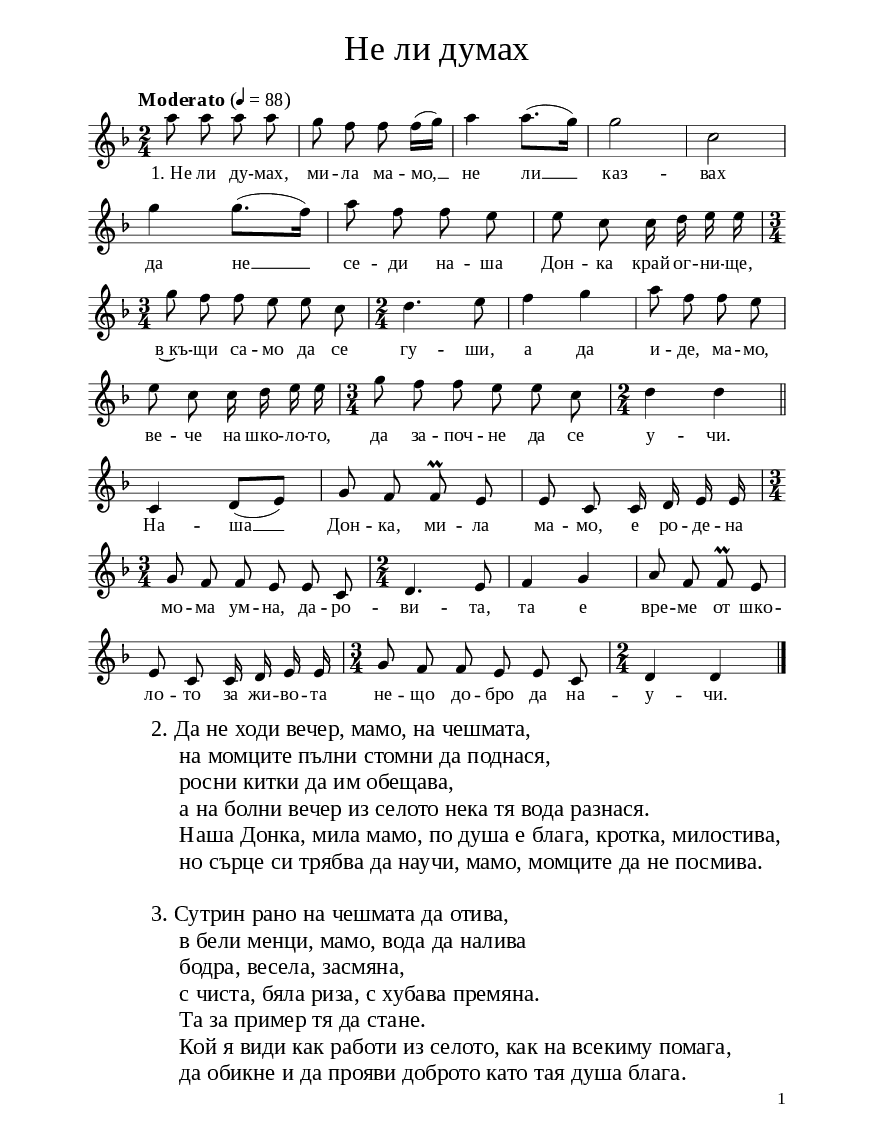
\version "2.24.3"

% include paper part and global functions
\include "include/globals.ily"

\bookpart {
  \label #'ref154
  \tocItem \markup "Не ли думах"
  \paper {
    print-all-headers = ##t
    print-page-number = ##t
    print-first-page-number = ##t

    % put page numbers on the bottom
    oddHeaderMarkup = \markup ""
    evenHeaderMarkup = \markup ""
    oddFooterMarkup = \markup
    \fill-line {
      ""
      \if \should-print-page-number \fromproperty #'page:page-number-string
    }
    evenFooterMarkup = \markup
    \fill-line {
      \if \should-print-page-number \fromproperty #'page:page-number-string
      ""
    }

    left-margin = 1.5\cm
    right-margin = 1.5\cm
    top-margin = 1.6\cm
    bottom-margin = 1.2\cm
    ragged-bottom = ##t % do not spread the staves to fill the whole vertical space

    % change distance between staves
    system-system-spacing =
    #'((basic-distance . 12)
       (minimum-distance . 6)
       (padding . 1)
       (stretchability . 12))
  }
  \score {
    \include "include/score-layout.ily"

    \new Voice \absolute {
      \clef treble
      \key d \minor
      \time 2/4
      \tempoFunc "Moderato" 4 "88"
      \autoBeamOff

      a''8 a''8 a''8 a''8 | % 2
      g''8 f''8 f''8 f''16 [ ( g''16 ) ] | % 3
      a''4 a''8. [( g''16 )] | % 4
      g''2 | % 5
      c''2 \break | % 6
      g''4 g''8. [( f''16 )] | % 7
      a''8 f''8 f''8 e''8 | % 8
      e''8 c''8 c''16 d''16 e''16 e''16 \break | % 9
      \time 3/4  g''8 f''8 f''8 e''8 e''8 c''8 |
      \time 2/4  d''4. e''8 | % 11
      f''4 g''4 | % 12
      a''8 f''8 f''8 e''8 \break | % 13
      e''8 c''8 c''16 d''16 e''16 e''16 | % 14
      \time 3/4  g''8 f''8 f''8 e''8 e''8 c''8 | % 15
      \time 2/4  d''4 d''4 \bar "||"
      \break | % 16
      c'4 d'8 [( e'8 )] | % 17
      g'8 f'8 f'8\prall e'8 | % 18
      e'8 c'8 c'16 d'16 e'16 e'16 \break | % 19
      \time 3/4  g'8 f'8 f'8 e'8 e'8 c'8 |
      \time 2/4  d'4. e'8 | % 21
      f'4 g'4 | % 22
      a'8 f'8 f'8\prall e'8 \break | % 23
      e'8 c'8 c'16 d'16 e'16 e'16 | % 24
      \time 3/4  g'8 f'8 f'8 e'8 e'8 c'8 | % 25
      \time 2/4  d'4 d'4 \bar "|."
    }

    \addlyrics {
      "1. Не" ли ду
      -- мах, ми -- ла ма -- мо, __ не ли __ каз -- вах да
      не __ се -- ди на -- ша Дон -- ка край ог -- ни --
      ще, в~къ -- щи са -- мо да се гу -- ши, а да
      и -- де, ма -- мо, ве -- че на "шко-" -- ло -- то,
      да за -- поч -- не да се у -- чи. На -- ша __ Дон
      -- ка, ми -- ла ма -- мо, е ро -- де -- на мо --
      ма ум -- на, да -- ро -- ви -- та, та е вре --
      ме от шко -- ло -- то за жи -- во -- та не --
      що до -- бро да на -- у -- чи.
    }

    \header {
      title = \titleFunc #'ref_desc_18 "Не ли думах" "Ne li dumah"
    }

    \midi{}

  } % score

  \markup \abs-fontsize #11 {
      \hspace #5
    \override #`(baseline-skip . ,bgCoupletBaselineSkip) % affects space between column lines

    \column {

      \line {   "   " 2. Да не ходи вечер, мамо, на чешмата, }

      \line {   "        " на момците пълни стомни да поднася,}

      \line {   "        " росни китки да им обещава,}
      \line {   "        "  а на болни вечер из селото нека тя вода разнася.}

      \line {   "        " Наша Донка, мила мамо, по душа е блага, кротка, милостива,}

      \line {   "        " но сърце си трябва да научи, мамо, момците да не посмива.}

      \line {   "   "}

      \line {   "   " 3. Сутрин рано на чешмата да отива, }
      \line {   "        "  в бели менци, мамо, вода да налива}

      \line {   "        " бодра, весела, засмяна,  }

      \line {   "        "  с чиста, бяла риза, с хубава премяна.}

      \line {   "        " Та за пример тя да стане.}

      \line {   "        " Кой я види как работи из селото, как на всекиму помага,}

      \line {   "        " да обикне и да прояви доброто като тая душа блага.}
    }
  } % markup


} % bookpart